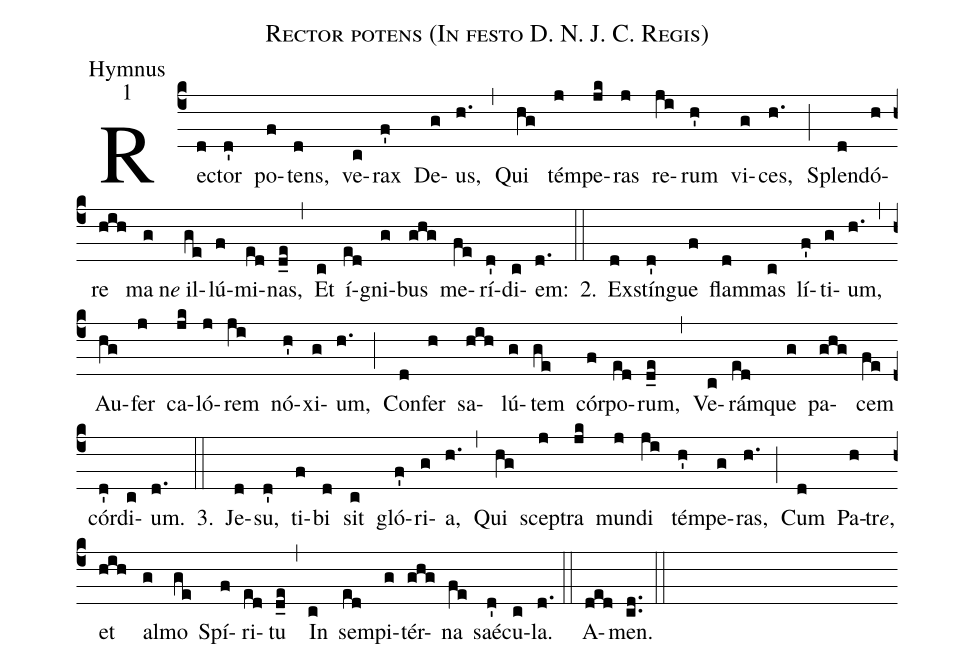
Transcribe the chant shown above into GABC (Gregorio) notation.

name:Rector potens (In festo D. N. J. C. Regis);
office-part:Hymnus;
mode:1;
%%
(c4)Re(d)ctor(d') po(f)tens,(d) ve(c)rax(f') De(g)us,(h.) (,)
Qui(hg) tém(j)pe(jk)ras(j) re(ji)rum(h') vi(g)ces,(h.) (;)
Splen(d)dó(h)re(hih) ma(g)n<i>e</i>() il(ge)lú(f)mi(ed)nas,(d_e) (,)
Et(c) í(ed)gni(g)bus(ghg) me(fe)rí(d')di(c)em:(d.)

2.(::) Ex(d)stín(d')gue(f) flam(d)mas(c) lí(f')ti(g)um,(h.) (,)
Au(hg)fer(j) ca(jk)ló(j)rem(ji) nó(h')xi(g)um,(h.) (;)
Con(d)fer(h) sa(hih)lú(g)tem(ge) cór(f)po(ed)rum,(d_e) (,)
Ve(c)rám(ed)que(g) pa(ghg)cem(fe) cór(d')di(c)um.(d.)

3.(::) Je(d)su,(d') ti(f)bi(d) sit(c) gló(f')ri(g)a,(h.) (,) Qui(hg) scep(j)tra(jk) mun(j)di(ji) tém(h')pe(g)ras,(h.) (;) Cum(d) Pa(h)tr<i>e</i>,() et(hih) al(g)mo(ge) Spí(f)ri(ed)tu(d_e) (,) In(c) sem(ed)pi(g)tér(ghg)na(fe) saé(d')cu(c)la.(d.) (::)
A(ded)men.(cd..) (::)
